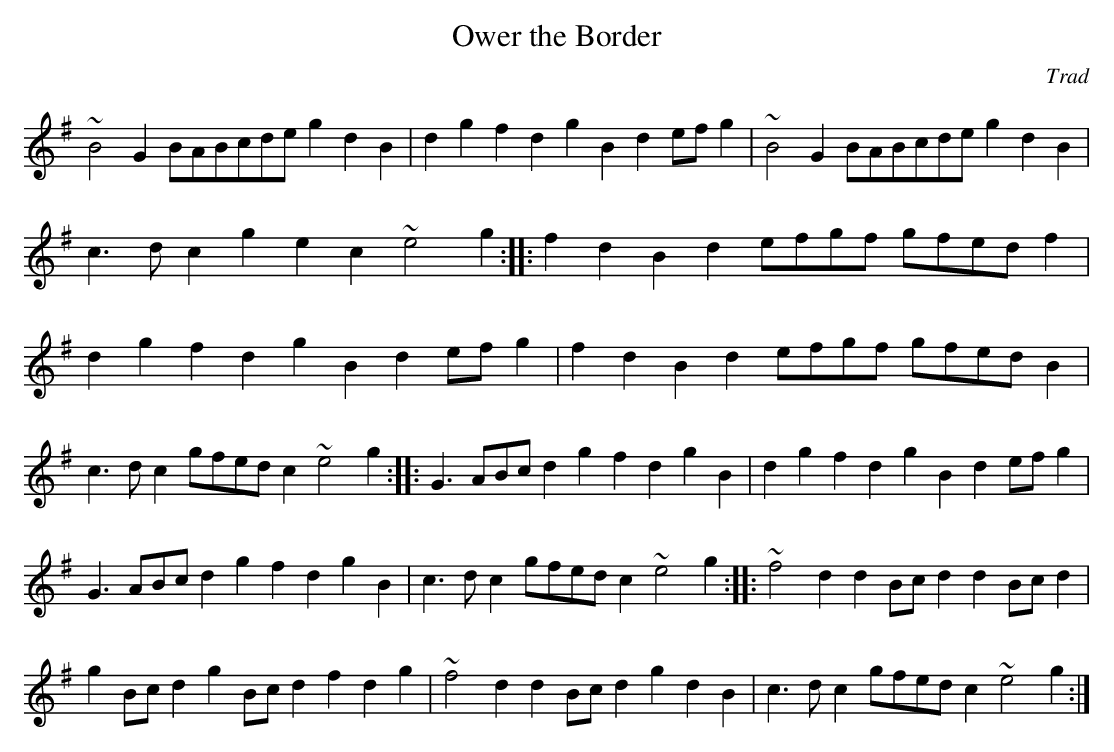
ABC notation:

X:1
T:Ower the Border
C:Trad
M:9/8l
K:G
~B4 G2 BABcde g2d2B2 |d2g2f2 d2g2B2 d2efg2 |~B4 G2 BABcde g2d2B2 |\
c3dc2 g2e2c2 ~e4 g2  ::\
f2d2B2 d2efgf gfedf2|d2g2f2 d2g2B2 d2efg2|f2d2B2 d2efgf gfedB2|\
c3dc2 gfedc2 ~e4 g2  ::\
G3ABc d2g2f2 d2g2B2 |d2g2f2 d2g2B2 d2efg2 |G3ABc d2g2f2 d2g2B2 |\
c3dc2 gfedc2 ~e4 g2  ::\
~f4 d2 d2Bcd2 d2Bcd2 |g2Bcd2 g2Bcd2 f2d2g2 |~f4 d2 d2Bcd2 g2d2B2 |\
c3dc2 gfedc2 ~e4 g2  :|
